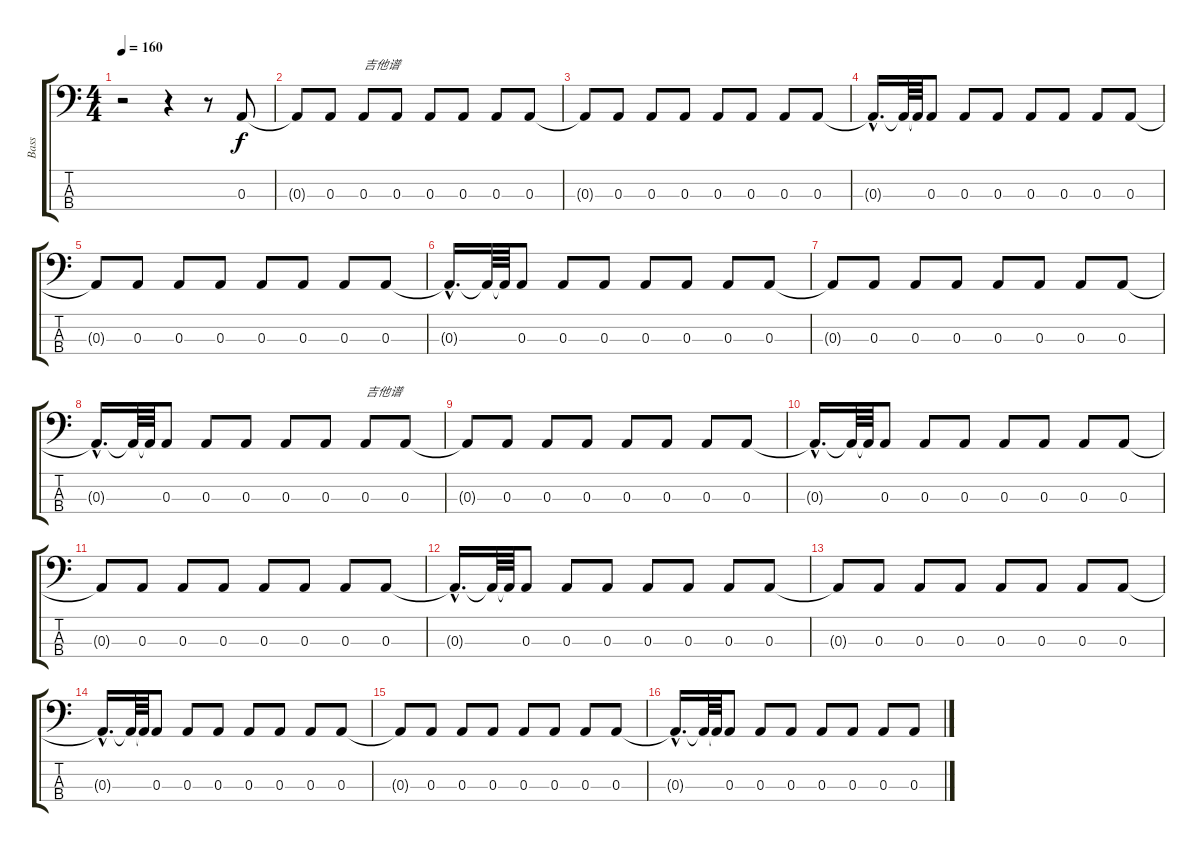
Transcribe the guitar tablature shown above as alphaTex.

\track ("Bass" "Bass") {instrument electricbassfinger}
\staff {score tabs}
\tuning (G2 D2 A1 E1) {hide}
\ts (4 4)
\tempo 160
\clef f4
\ks c
r.2{dy f instrument electricbassfinger} r.4 r.8 0.3.8 |
0.3{t}.8 0.3.8 0.3.8{txt "吉他谱"} 0.3.8 0.3.8 0.3.8 0.3.8 0.3.8 |
0.3{t}.8 0.3.8 0.3.8 0.3.8 0.3.8 0.3.8 0.3.8 0.3.8 |
0.3{hac t}.16{d} 0.3{t}.64 0.3{t}.64 0.3.8 0.3.8 0.3.8 0.3.8 0.3.8 0.3.8 0.3.8 |
0.3{t}.8 0.3.8 0.3.8 0.3.8 0.3.8 0.3.8 0.3.8 0.3.8 |
0.3{hac t}.16{d} 0.3{t}.64 0.3{t}.64 0.3.8 0.3.8 0.3.8 0.3.8 0.3.8 0.3.8 0.3.8 |
0.3{t}.8 0.3.8 0.3.8 0.3.8 0.3.8 0.3.8 0.3.8 0.3.8 |
0.3{hac t}.16{d} 0.3{t}.64 0.3{t}.64 0.3.8 0.3.8 0.3.8 0.3.8 0.3.8 0.3.8{txt "吉他谱"} 0.3.8 |
0.3{t}.8 0.3.8 0.3.8 0.3.8 0.3.8 0.3.8 0.3.8 0.3.8 |
0.3{hac t}.16{d} 0.3{t}.64 0.3{t}.64 0.3.8 0.3.8 0.3.8 0.3.8 0.3.8 0.3.8 0.3.8 |
0.3{t}.8 0.3.8 0.3.8 0.3.8 0.3.8 0.3.8 0.3.8 0.3.8 |
0.3{hac t}.16{d} 0.3{t}.64 0.3{t}.64 0.3.8 0.3.8 0.3.8 0.3.8 0.3.8 0.3.8 0.3.8 |
0.3{t}.8 0.3.8 0.3.8 0.3.8 0.3.8 0.3.8 0.3.8 0.3.8 |
0.3{hac t}.16{d} 0.3{t}.64 0.3{t}.64 0.3.8 0.3.8 0.3.8 0.3.8 0.3.8 0.3.8 0.3.8 |
0.3{t}.8 0.3.8 0.3.8 0.3.8 0.3.8 0.3.8 0.3.8 0.3.8 |
0.3{hac t}.16{d} 0.3{t}.64 0.3{t}.64 0.3.8 0.3.8 0.3.8 0.3.8 0.3.8 0.3.8 0.3.8
